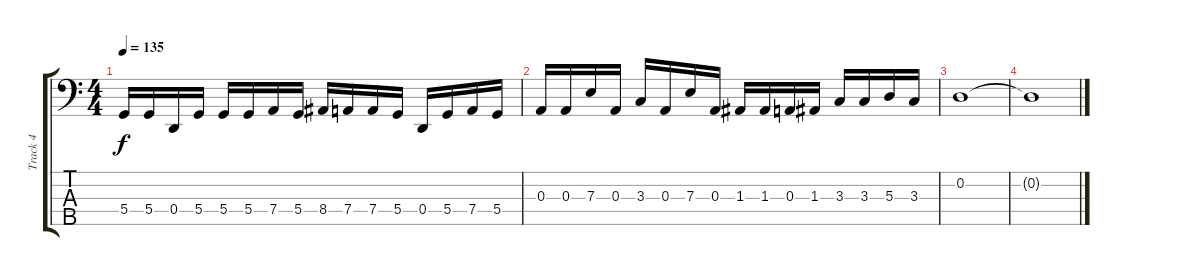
\track ("Track 4" "Track 4") {instrument electricbassfinger}
\staff {score tabs}
\tuning (G2 D2 A1 D1 B0) {hide}
\ts (4 4)
\tempo 135
\clef f4
\ks c
5.4.16{dy f} 5.4.16 0.4.16 5.4.16 5.4.16 5.4.16 7.4.16 5.4.16 8.4.16 7.4.16 7.4.16 5.4.16 0.4.16 5.4.16 7.4.16 5.4.16 |
0.3.16 0.3.16 7.3.16 0.3.16 3.3.16 0.3.16 7.3.16 0.3.16 1.3.16 1.3.16 0.3.16 1.3.16 3.3.16 3.3.16 5.3.16 3.3.16 |
0.2.1 |
0.2{t}.1
